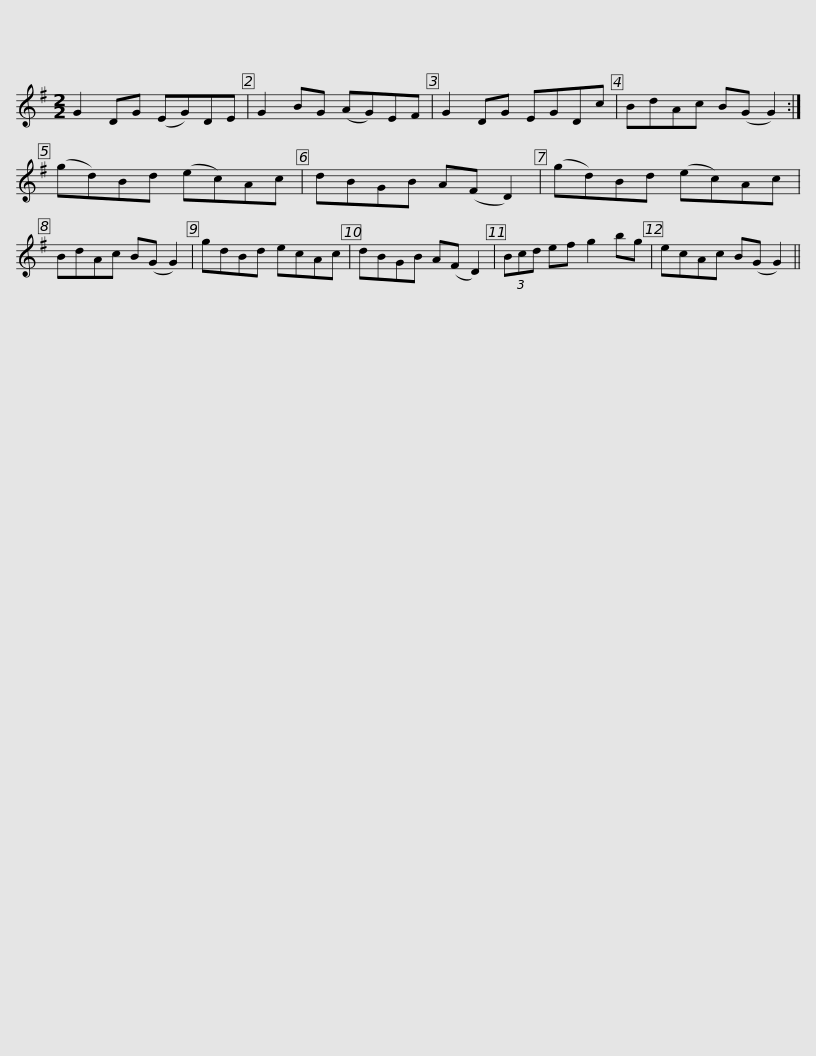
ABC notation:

X:1
L:1/8
M:2/2
I:linebreak $
K:G
V:1 treble
V:1
 G2 DG (EG)DE | G2 BG (AG)EF | G2 DG EGDc | BdAc B(G G2) :| (gd)Bd (ec)Ac | %5
 dBGB A(F D2) |$ (gd)Bd (ec)Ac | BdAc B(G G2) | gdBd ecAc | dBGB A(F D2) | %10
 (3Bcd ef g2 bg | ecAc B(G G2) || %12
